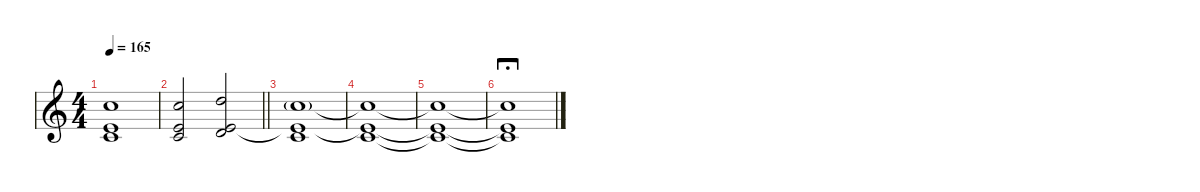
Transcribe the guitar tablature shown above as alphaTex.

\defaultSystemsLayout 4
\hideDynamics
\bracketExtendMode nobrackets
\singleTrackTrackNamePolicy hidden
\multiTrackTrackNamePolicy hidden
\firstSystemTrackNameMode fullname
\otherSystemsTrackNameOrientation horizontal
\track ("Devin Townsend (Synthetiser)" "vln.") {instrument stringensemble1}
\staff {score}
\tuning (E4 B3 G3 D3 A2 E2)
\ts (4 4)
\tempo 165
\clef g2
\ks c
(8.1{t} 5.2{t} 5.3{t}).1{dy f beam Up} |
\barLineRight lightlight
(8.1 5.2 5.3).2{beam Up} (10.1 5.2 7.3).2{beam Up} |
(8.1{g} 5.2{t} 5.3).1{beam Up} |
(8.1{t} 5.2{t} 5.3).1{beam Up} |
(8.1{t} 5.2{t} 5.3{t}).1{beam Up} |
(8.1{t} 5.2{t} 5.3{t}).1{fermata (long 1) beam Up}
